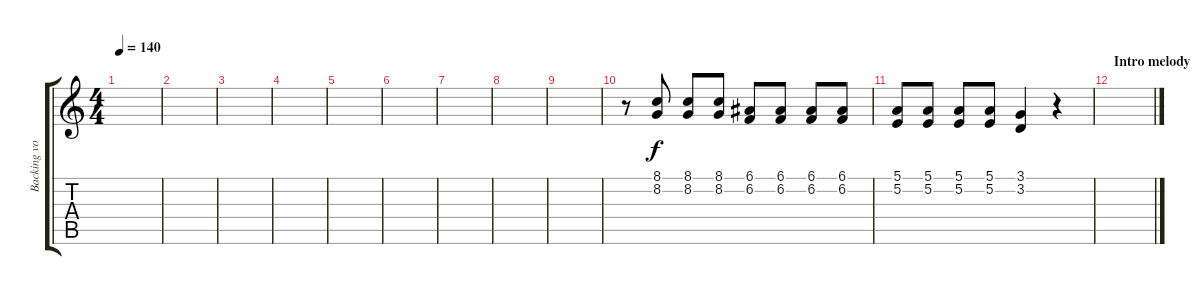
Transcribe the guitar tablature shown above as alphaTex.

\track ("Backing vocals (children)" "Backing vo") {instrument lead3calliope}
\staff {score tabs}
\tuning (E4 B3 G3 D3 A2 E2) {hide}
\ts (4 4)
\tempo 140
\clef g2
\ks c
|
|
|
|
|
|
|
|
|
r.8 (8.1 8.2).8 (8.1 8.2).8 (8.1 8.2).8 (6.1 6.2).8 (6.1 6.2).8 (6.1 6.2).8 (6.1 6.2).8 |
(5.1 5.2).8 (5.1 5.2).8 (5.1 5.2).8 (5.1 5.2).8 (3.1 3.2).4 r.4 |
\section ("" "Intro melody")
